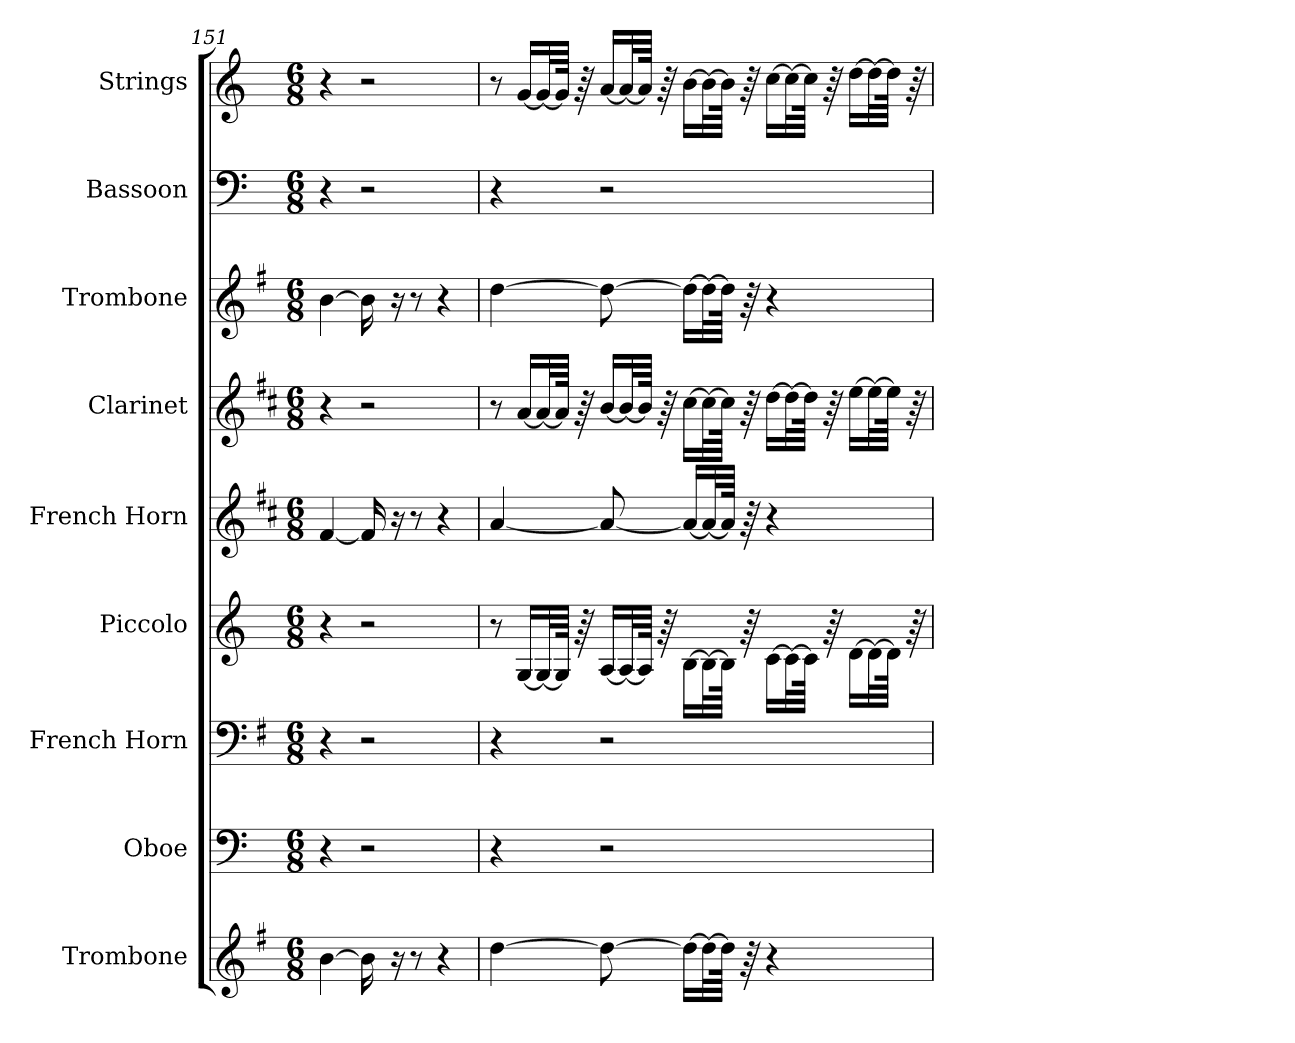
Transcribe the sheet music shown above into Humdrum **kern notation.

**kern	**kern	**kern	**kern	**kern	**kern	**kern	**kern	**kern
*part9	*part8	*part7	*part6	*part5	*part4	*part3	*part2	*part1
*staff9	*staff8	*staff7	*staff6	*staff5	*staff4	*staff3	*staff2	*staff1
*I"Trombone	*I"Oboe	*I"French Horn	*I"Piccolo	*I"French Horn	*I"Clarinet	*I"Trombone	*I"Bassoon	*I"Strings
*I'Trb	*I'Ob	*I'Hn	*I'Picc	*I'Hn	*I'Cl	*I'Trb	*I'Bsn	*I'Str
*clefG2	*clefF4	*clefF4	*clefG2	*clefG2	*clefG2	*clefG2	*clefF4	*clefG2
*	*	*ITrd4c7	*ITrd-7c-12	*ITrd4c7	*ITrd1c2	*	*	*
*k[f#]	*k[]	*k[]	*k[]	*k[f#]	*k[]	*k[f#]	*k[]	*k[]
*M6/8	*M6/8	*M6/8	*M6/8	*M6/8	*M6/8	*M6/8	*M6/8	*M6/8
=151	=151	=151	=151	=151	=151	=151	=151	=151
[4b\	4r	4r	4r	[4B/	4r	[4b\	4r	4r
16b\]	2r	2r	2r	16B/]	2r	16b\]	2r	2r
16r	.	.	.	16r	.	16r	.	.
8r	.	.	.	8r	.	8r	.	.
4r	.	.	.	4r	.	4r	.	.
=152	=152	=152	=152	=152	=152	=152	=152	=152
[4dd\	4r	4r	8r	[4d/	8r	[4dd\	4r	8r
.	.	.	[16g/LL	.	[16g/LL	.	.	[16g/LL
.	.	.	32g/L_	.	32g/L_	.	.	32g/L_
.	.	.	64g/JJJk]	.	64g/JJJk]	.	.	64g/JJJk]
.	.	.	64r	.	64r	.	.	64r
8dd\_	2r	2r	[16a/LL	8d/_	[16a/LL	8dd\_	2r	[16a/LL
.	.	.	32a/L_	.	32a/L_	.	.	32a/L_
.	.	.	64a/JJJk]	.	64a/JJJk]	.	.	64a/JJJk]
.	.	.	64r	.	64r	.	.	64r
16dd\LL_	.	.	[16b\LL	16d/LL_	[16b\LL	16dd\LL_	.	[16b\LL
32dd\L_	.	.	32b\L_	32d/L_	32b\L_	32dd\L_	.	32b\L_
64dd\JJJk]	.	.	64b\JJJk]	64d/JJJk]	64b\JJJk]	64dd\JJJk]	.	64b\JJJk]
64r	.	.	64r	64r	64r	64r	.	64r
4r	.	.	[16cc\LL	4r	[16cc\LL	4r	.	[16cc\LL
.	.	.	32cc\L_	.	32cc\L_	.	.	32cc\L_
.	.	.	64cc\JJJk]	.	64cc\JJJk]	.	.	64cc\JJJk]
.	.	.	64r	.	64r	.	.	64r
.	.	.	[16dd\LL	.	[16dd\LL	.	.	[16dd\LL
.	.	.	32dd\L_	.	32dd\L_	.	.	32dd\L_
.	.	.	64dd\JJJk]	.	64dd\JJJk]	.	.	64dd\JJJk]
.	.	.	64r	.	64r	.	.	64r
=	=	=	=	=	=	=	=	=
*-	*-	*-	*-	*-	*-	*-	*-	*-
